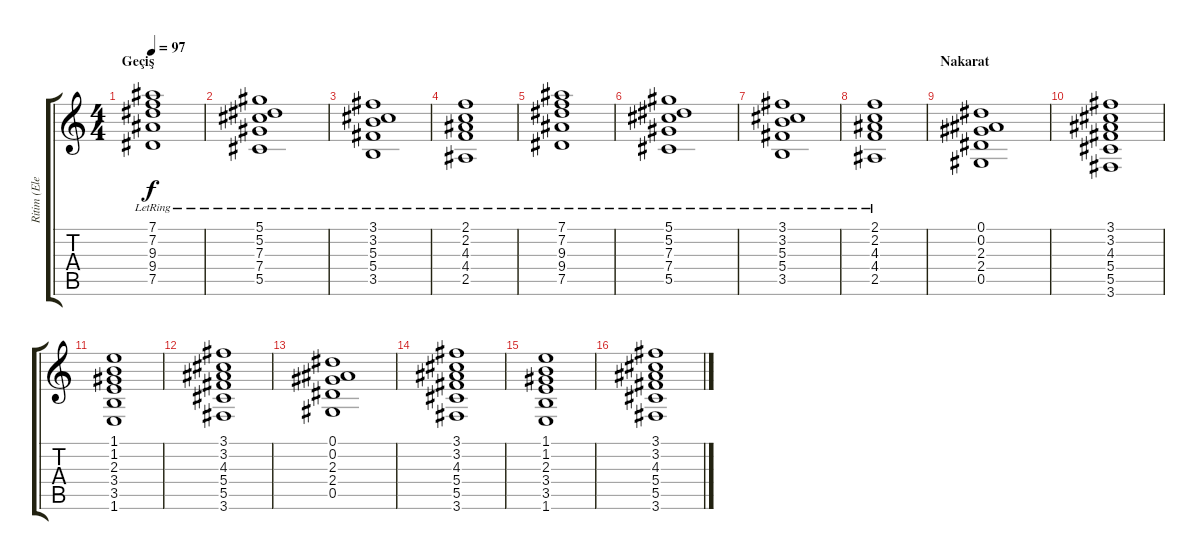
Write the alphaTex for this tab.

\track ("Ritim (Elektro)" "Ritim (Ele") {instrument electricguitarclean}
\staff {score tabs}
\tuning (Eb4 Bb3 Gb3 Db3 Ab2 Eb2) {hide}
\ts (4 4)
\section ("" "Geçiş")
\tempo 97
\clef g2
\ks c
(7.1{lr} 7.2{lr} 9.3{lr} 9.4{lr} 7.5{lr}).1{dy f volume 10 instrument electricguitarclean} |
(5.1{lr} 5.2{lr} 7.3{lr} 7.4{lr} 5.5{lr}).1 |
(3.1{lr} 3.2{lr} 5.3{lr} 5.4{lr} 3.5{lr}).1 |
(2.1{lr} 2.2{lr} 4.3{lr} 4.4{lr} 2.5{lr}).1 |
(7.1{lr} 7.2{lr} 9.3{lr} 9.4{lr} 7.5{lr}).1 |
(5.1{lr} 5.2{lr} 7.3{lr} 7.4{lr} 5.5{lr}).1 |
(3.1{lr} 3.2{lr} 5.3{lr} 5.4{lr} 3.5{lr}).1 |
(2.1{lr} 2.2{lr} 4.3{lr} 4.4{lr} 2.5{lr}).1 |
\section ("" "Nakarat")
(0.1 0.2 2.3 2.4 0.5).1{volume 12 instrument overdrivenguitar} |
(3.1 3.2 4.3 5.4 5.5 3.6).1 |
(1.1 1.2 2.3 3.4 3.5 1.6).1 |
(3.1 3.2 4.3 5.4 5.5 3.6).1 |
(0.1 0.2 2.3 2.4 0.5).1 |
(3.1 3.2 4.3 5.4 5.5 3.6).1 |
(1.1 1.2 2.3 3.4 3.5 1.6).1 |
(3.1 3.2 4.3 5.4 5.5 3.6).1
